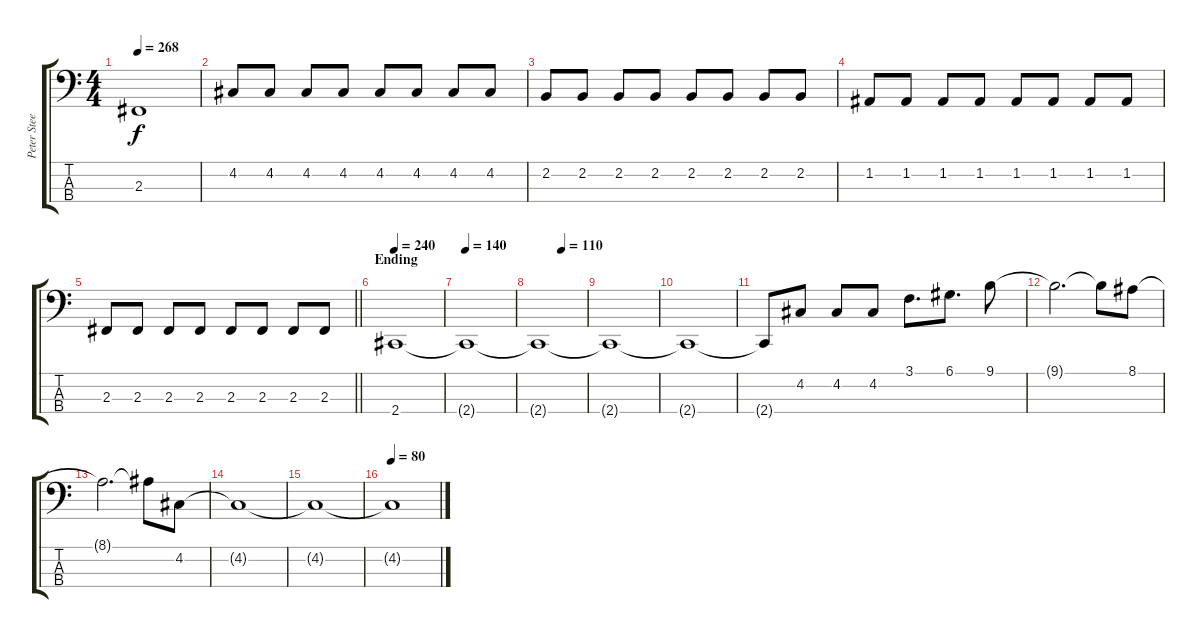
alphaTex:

\track ("Peter Steele" "Peter Stee") {instrument electricbasspick}
\staff {score tabs}
\tuning (D2 A1 E1 B0) {hide}
\ts (4 4)
\tempo 268
\clef f4
\ks c
2.3.1{dy f} |
4.2.8 4.2.8 4.2.8 4.2.8 4.2.8 4.2.8 4.2.8 4.2.8 |
2.2.8 2.2.8 2.2.8 2.2.8 2.2.8 2.2.8 2.2.8 2.2.8 |
1.2.8 1.2.8 1.2.8 1.2.8 1.2.8 1.2.8 1.2.8 1.2.8 |
\barLineRight lightlight
2.3.8 2.3.8 2.3.8 2.3.8 2.3.8 2.3.8 2.3.8 2.3.8 |
\section ("" "Ending")
\tempo 240
2.4.1 |
\tempo 140
2.4{t}.1 |
\tempo (110 0.5)
2.4{t}.1 |
2.4{t}.1 |
2.4{t}.1 |
2.4{t}.8 4.2.8 4.2.8 4.2.8 3.1.8{d} 6.1.8{d} 9.1.8 |
9.1{t}.2{d} 9.1{t}.8 8.1.8 |
8.1{t}.2{d} 8.1{t}.8 4.2.8 |
4.2{t}.1 |
4.2{t}.1 |
\tempo 80
4.2{t}.1
